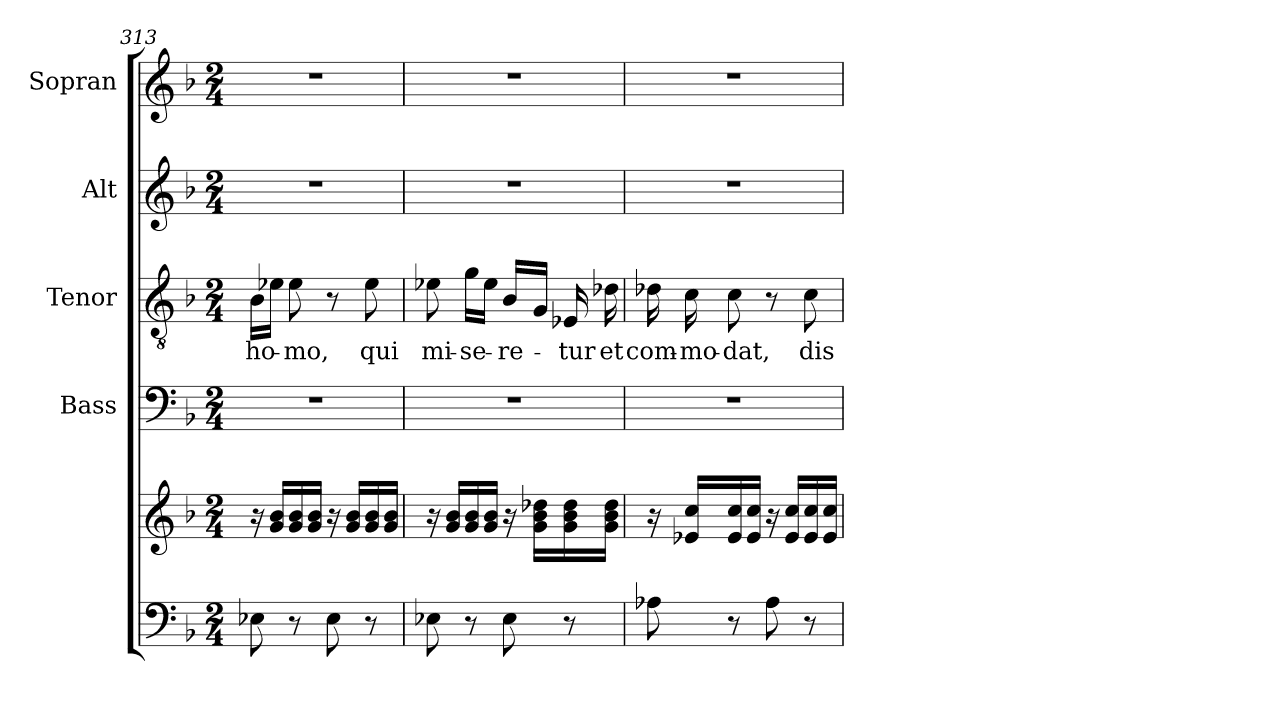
**kern	**kern	**kern	**kern	**text	**kern	**kern
*part5	*part5	*part4	*part3	*part3	*part2	*part1
*staff6	*staff5	*staff4	*staff3	*staff3	*staff2	*staff1
*	*	*I"Bass	*I"Tenor	*	*I"Alt	*I"Sopran
*	*	*I'B.	*I'T.	*	*I'A.	*I'S.
!!LO:PB:g=z
*clefF4	*clefG2	*clefF4	*clefGv2	*	*clefG2	*clefG2
*k[b-]	*k[b-]	*k[b-]	*k[b-]	*	*k[b-]	*k[b-]
*F:	*F:	*F:	*F:	*	*F:	*F:
*M2/4	*M2/4	*M2/4	*M2/4	*	*M2/4	*M2/4
=313	=313	=313	=313	=313	=313	=313
!	!	!	!	!LO:LY:b	!	!
8E-X\	16r	2r	16B-\LL	ho-	2r	2r
.	16g/ 16b-/LL	.	16e-X\JJ	.	.	.
!	!	!	!	!LO:LY:b	!	!
8r	16g/ 16b-/	.	8e-\	-mo,	.	.
.	16g/ 16b-/JJ	.	.	.	.	.
8E-\	16r	.	8r	.	.	.
.	16g/ 16b-/LL	.	.	.	.	.
!	!	!	!	!LO:LY:b	!	!
8r	16g/ 16b-/	.	8e-\	qui	.	.
.	16g/ 16b-/JJ	.	.	.	.	.
=314	=314	=314	=314	=314	=314	=314
!	!	!	!	!LO:LY:b	!	!
8E-X\	16r	2r	8e-X\	mi-	2r	2r
.	16g/ 16b-/LL	.	.	.	.	.
!	!	!	!	!LO:LY:b	!	!
8r	16g/ 16b-/	.	16g\LL	-se-	.	.
.	16g/ 16b-/JJ	.	16e-\JJ	.	.	.
!	!	!	!	!LO:LY:b	!	!
8E-\	16r	.	16B-/LL	-re-	.	.
.	16g\ 16b-\ 16dd-X\LL	.	16G/JJ	.	.	.
!	!	!	!	!LO:LY:b	!	!
8r	16g\ 16b-\ 16dd-\	.	16E-X/	-tur	.	.
!	!	!	!	!LO:LY:b	!	!
.	16g\ 16b-\ 16dd-\JJ	.	16d-X\	et	.	.
=315	=315	=315	=315	=315	=315	=315
!	!	!	!	!LO:LY:b	!	!
8A-X\	16r	2r	16d-X\	com-	2r	2r
!	!	!	!	!LO:LY:b	!	!
.	16e-X/ 16cc/LL	.	16c\	-mo-	.	.
!	!	!	!	!LO:LY:b	!	!
8r	16e-/ 16cc/	.	8c\	-dat,	.	.
.	16e-/ 16cc/JJ	.	.	.	.	.
8A-\	16r	.	8r	.	.	.
.	16e-/ 16cc/LL	.	.	.	.	.
!	!	!	!	!LO:LY:b	!	!
8r	16e-/ 16cc/	.	8c\	dis-	.	.
.	16e-/ 16cc/JJ	.	.	.	.	.
=	=	=	=	=	=	=
*-	*-	*-	*-	*-	*-	*-
